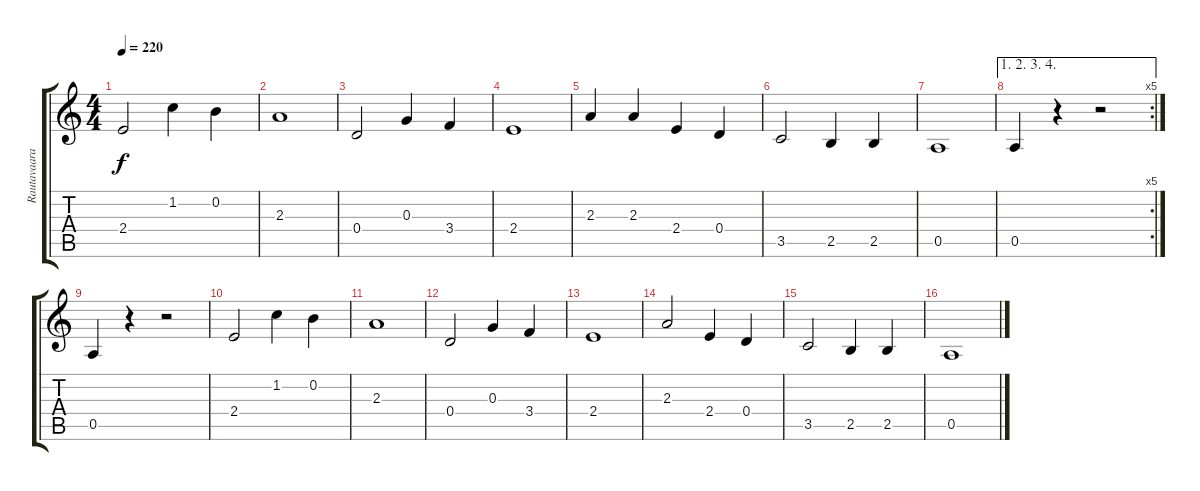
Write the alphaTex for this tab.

\track ("Rautavaaran Tapsa" "Rautavaara") {instrument distortionguitar}
\staff {score tabs}
\tuning (E4 B3 G3 D3 A2 E2) {hide}
\ts (4 4)
\tempo 220
\clef g2
\ks c
2.4.2{dy f} 1.2.4 0.2.4 |
2.3.1 |
0.4.2 0.3.4 3.4.4 |
2.4.1 |
2.3.4 2.3.4 2.4.4 0.4.4 |
3.5.2 2.5.4 2.5.4 |
0.5.1 |
\ae (1 2 3 4)
\rc 5
0.5.4 r.4 r.2 |
0.5.4 r.4 r.2 |
2.4.2 1.2.4 0.2.4 |
2.3.1 |
0.4.2 0.3.4 3.4.4 |
2.4.1 |
2.3.2 2.4.4 0.4.4 |
3.5.2 2.5.4 2.5.4 |
0.5.1
